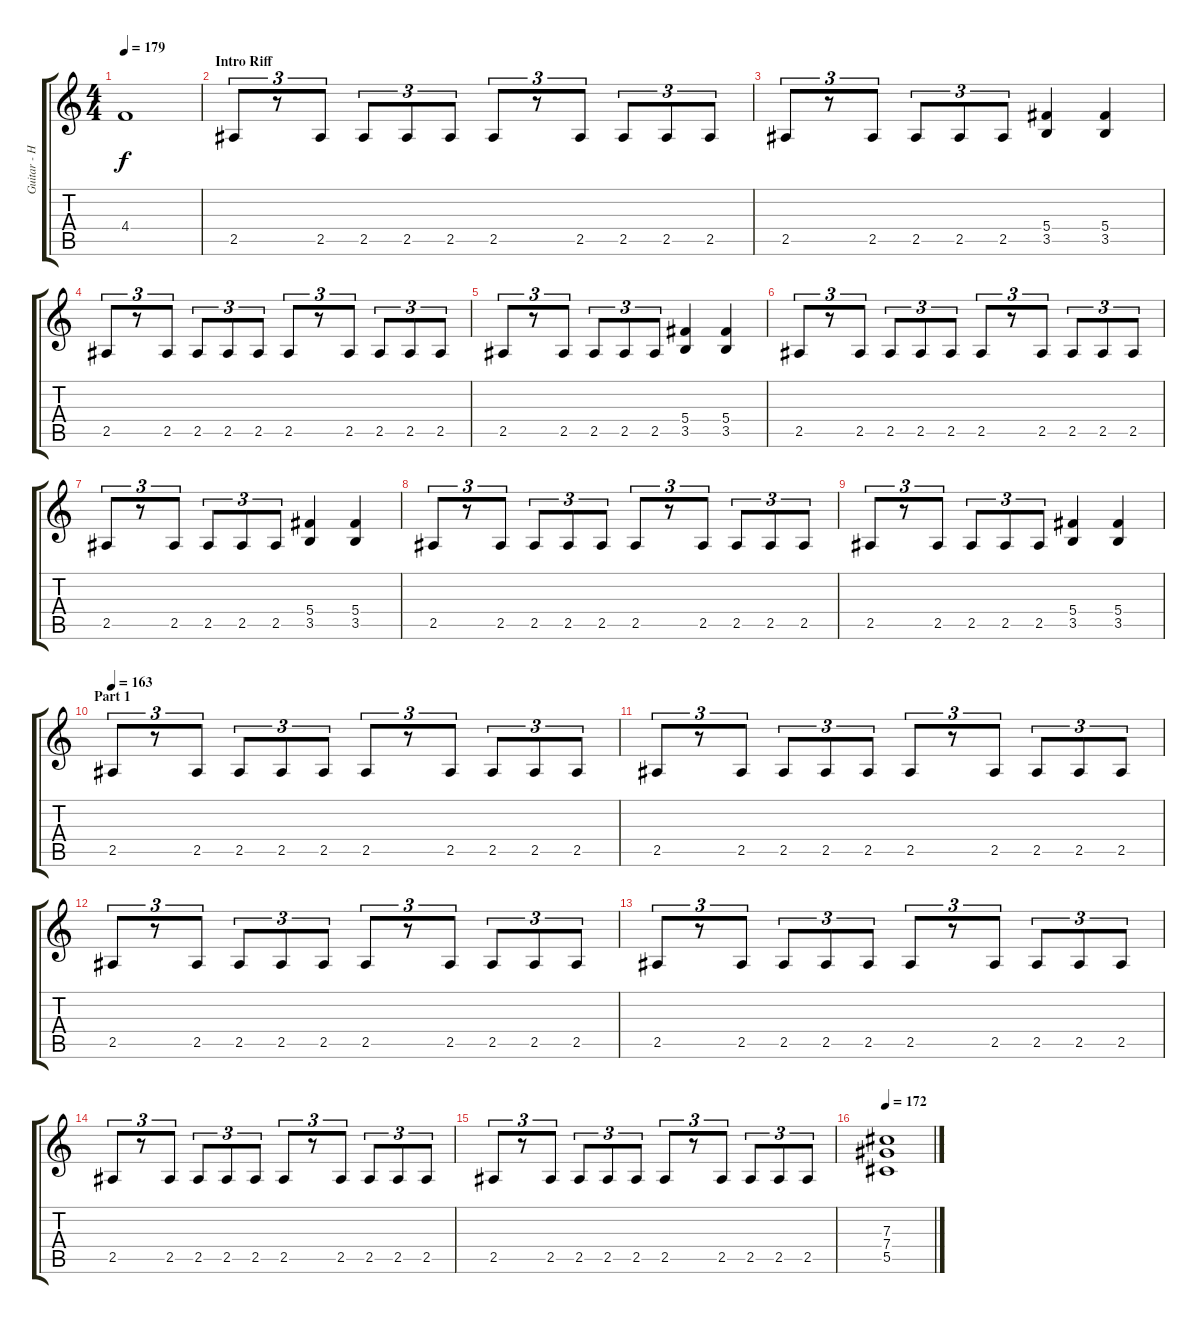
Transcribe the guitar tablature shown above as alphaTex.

\track ("Guitar - Henjo Richter" "Guitar - H") {instrument overdrivenguitar}
\staff {score tabs}
\tuning (Eb4 Bb3 Gb3 Db3 Ab2 Eb2) {hide}
\ts (4 4)
\tempo 179
\clef g2
\ks c
4.4.1{dy f} |
\section ("" "Intro Riff")
2.5.8{tu (3 2)} r.8{tu (3 2)} 2.5.8{tu (3 2)} 2.5.8{tu (3 2)} 2.5.8{tu (3 2)} 2.5.8{tu (3 2)} 2.5.8{tu (3 2)} r.8{tu (3 2)} 2.5.8{tu (3 2)} 2.5.8{tu (3 2)} 2.5.8{tu (3 2)} 2.5.8{tu (3 2)} |
2.5.8{tu (3 2)} r.8{tu (3 2)} 2.5.8{tu (3 2)} 2.5.8{tu (3 2)} 2.5.8{tu (3 2)} 2.5.8{tu (3 2)} (5.4 3.5).4 (5.4 3.5).4 |
2.5.8{tu (3 2)} r.8{tu (3 2)} 2.5.8{tu (3 2)} 2.5.8{tu (3 2)} 2.5.8{tu (3 2)} 2.5.8{tu (3 2)} 2.5.8{tu (3 2)} r.8{tu (3 2)} 2.5.8{tu (3 2)} 2.5.8{tu (3 2)} 2.5.8{tu (3 2)} 2.5.8{tu (3 2)} |
2.5.8{tu (3 2)} r.8{tu (3 2)} 2.5.8{tu (3 2)} 2.5.8{tu (3 2)} 2.5.8{tu (3 2)} 2.5.8{tu (3 2)} (5.4 3.5).4 (5.4 3.5).4 |
2.5.8{tu (3 2)} r.8{tu (3 2)} 2.5.8{tu (3 2)} 2.5.8{tu (3 2)} 2.5.8{tu (3 2)} 2.5.8{tu (3 2)} 2.5.8{tu (3 2)} r.8{tu (3 2)} 2.5.8{tu (3 2)} 2.5.8{tu (3 2)} 2.5.8{tu (3 2)} 2.5.8{tu (3 2)} |
2.5.8{tu (3 2)} r.8{tu (3 2)} 2.5.8{tu (3 2)} 2.5.8{tu (3 2)} 2.5.8{tu (3 2)} 2.5.8{tu (3 2)} (5.4 3.5).4 (5.4 3.5).4 |
2.5.8{tu (3 2)} r.8{tu (3 2)} 2.5.8{tu (3 2)} 2.5.8{tu (3 2)} 2.5.8{tu (3 2)} 2.5.8{tu (3 2)} 2.5.8{tu (3 2)} r.8{tu (3 2)} 2.5.8{tu (3 2)} 2.5.8{tu (3 2)} 2.5.8{tu (3 2)} 2.5.8{tu (3 2)} |
2.5.8{tu (3 2)} r.8{tu (3 2)} 2.5.8{tu (3 2)} 2.5.8{tu (3 2)} 2.5.8{tu (3 2)} 2.5.8{tu (3 2)} (5.4 3.5).4 (5.4 3.5).4 |
\section ("" "Part 1")
\tempo 163
2.5.8{tu (3 2)} r.8{tu (3 2)} 2.5.8{tu (3 2)} 2.5.8{tu (3 2)} 2.5.8{tu (3 2)} 2.5.8{tu (3 2)} 2.5.8{tu (3 2)} r.8{tu (3 2)} 2.5.8{tu (3 2)} 2.5.8{tu (3 2)} 2.5.8{tu (3 2)} 2.5.8{tu (3 2)} |
2.5.8{tu (3 2)} r.8{tu (3 2)} 2.5.8{tu (3 2)} 2.5.8{tu (3 2)} 2.5.8{tu (3 2)} 2.5.8{tu (3 2)} 2.5.8{tu (3 2)} r.8{tu (3 2)} 2.5.8{tu (3 2)} 2.5.8{tu (3 2)} 2.5.8{tu (3 2)} 2.5.8{tu (3 2)} |
2.5.8{tu (3 2)} r.8{tu (3 2)} 2.5.8{tu (3 2)} 2.5.8{tu (3 2)} 2.5.8{tu (3 2)} 2.5.8{tu (3 2)} 2.5.8{tu (3 2)} r.8{tu (3 2)} 2.5.8{tu (3 2)} 2.5.8{tu (3 2)} 2.5.8{tu (3 2)} 2.5.8{tu (3 2)} |
2.5.8{tu (3 2)} r.8{tu (3 2)} 2.5.8{tu (3 2)} 2.5.8{tu (3 2)} 2.5.8{tu (3 2)} 2.5.8{tu (3 2)} 2.5.8{tu (3 2)} r.8{tu (3 2)} 2.5.8{tu (3 2)} 2.5.8{tu (3 2)} 2.5.8{tu (3 2)} 2.5.8{tu (3 2)} |
2.5.8{tu (3 2)} r.8{tu (3 2)} 2.5.8{tu (3 2)} 2.5.8{tu (3 2)} 2.5.8{tu (3 2)} 2.5.8{tu (3 2)} 2.5.8{tu (3 2)} r.8{tu (3 2)} 2.5.8{tu (3 2)} 2.5.8{tu (3 2)} 2.5.8{tu (3 2)} 2.5.8{tu (3 2)} |
2.5.8{tu (3 2)} r.8{tu (3 2)} 2.5.8{tu (3 2)} 2.5.8{tu (3 2)} 2.5.8{tu (3 2)} 2.5.8{tu (3 2)} 2.5.8{tu (3 2)} r.8{tu (3 2)} 2.5.8{tu (3 2)} 2.5.8{tu (3 2)} 2.5.8{tu (3 2)} 2.5.8{tu (3 2)} |
\tempo 172
(7.3 7.4 5.5).1
